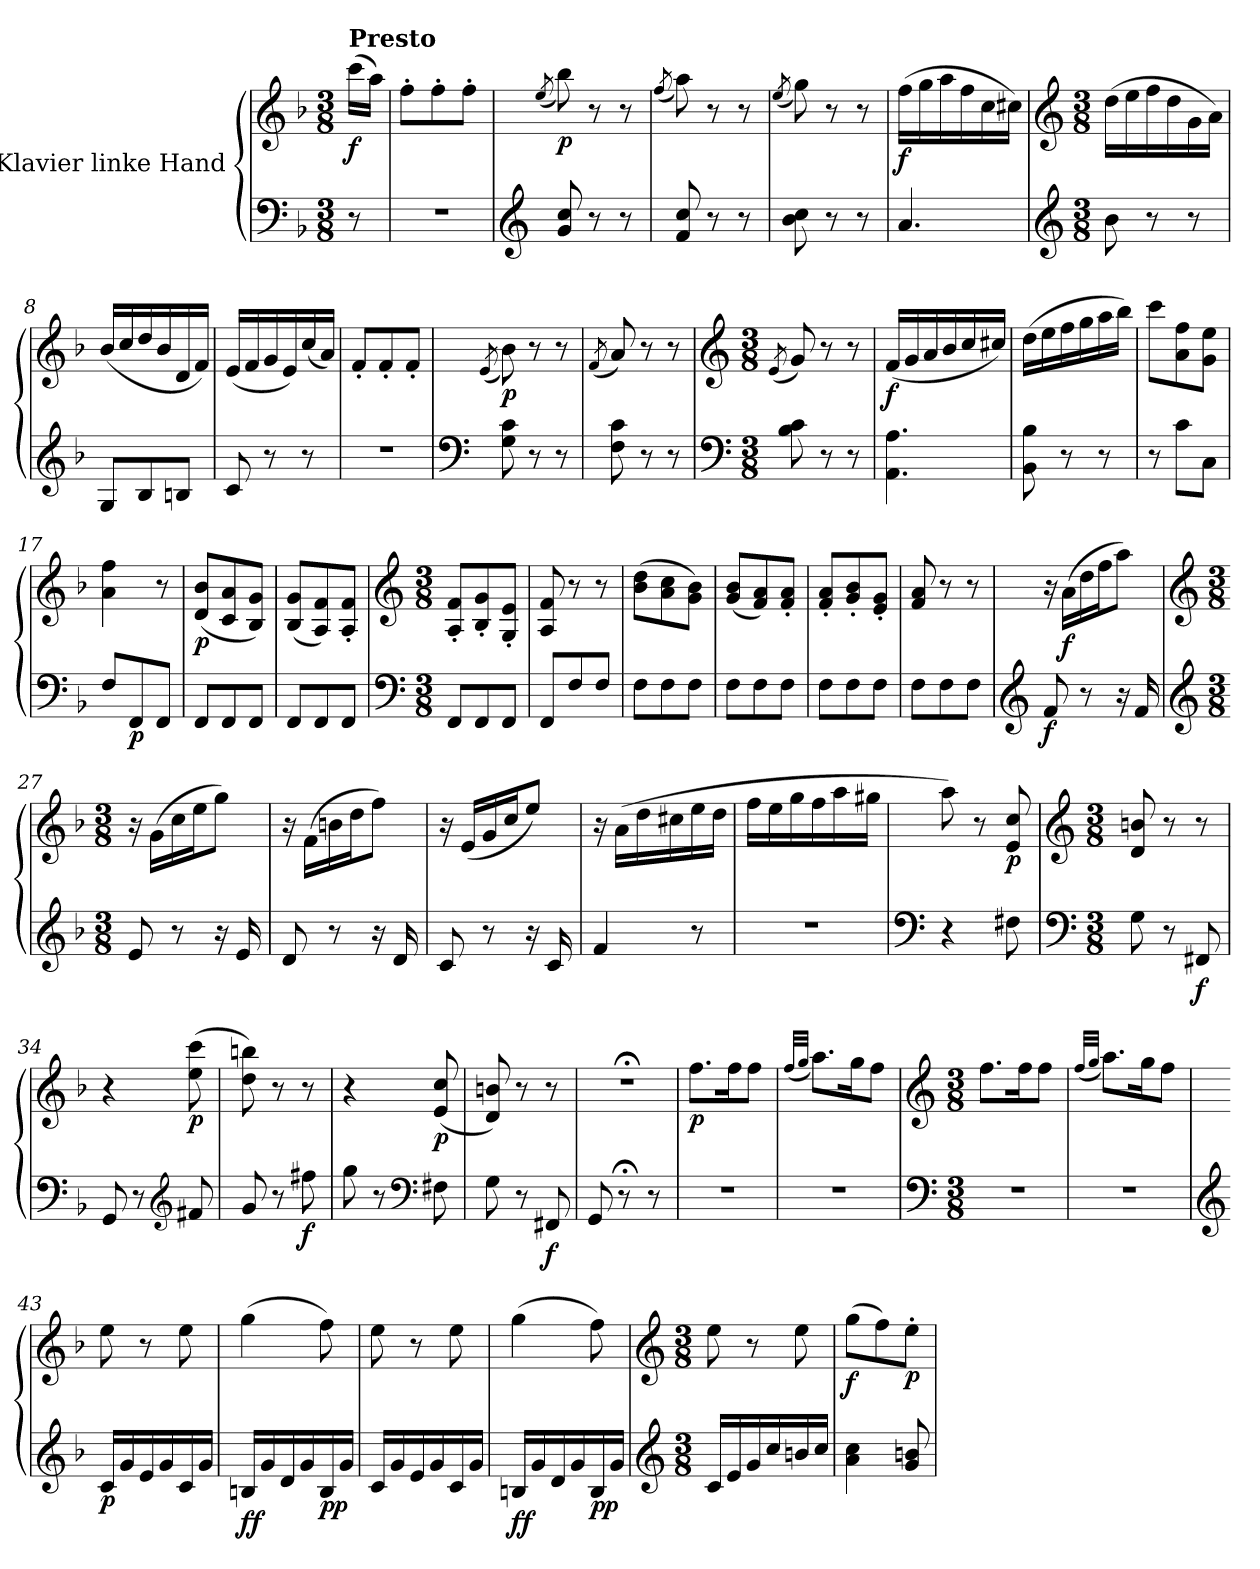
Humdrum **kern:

**kern	**kern	**dynam
*part1	*part1	*part1
*staff2	*staff1	*staff1/2
*I"Klavier linke Hand	*	*
*clefF4	*clefG2	*
*k[b-]	*k[b-]	*
*M3/8	*M3/8	*
=1	=1	=1
!	!LO:TX:a:B:t=Presto	!
!	!	!LO:DY:b
8r	(16ccc\LL	f
.	16aa\JJ)	.
=2	=2	=2
4.r	8ff'\L	.
.	8ff'\	.
.	8ff'\J	.
=3	=3	=3
*clefG2	*	*
.	(8qee/	.
!	!	!LO:DY:b
8g/ 8cc/	8bb-\)	p
8r	8r	.
8r	8r	.
=4	=4	=4
.	(8qff/	.
8f/ 8cc/	8aa\)	.
8r	8r	.
8r	8r	.
=5	=5	=5
.	(8qee/	.
8b-\ 8cc\	8gg\)	.
8r	8r	.
8r	8r	.
=6	=6	=6
!	!	!LO:DY:b
4.a/	(16ff\LL	f
.	16gg\	.
.	16aa\	.
.	16ff\	.
.	16cc\	.
.	16cc#X\JJ)	.
!!LO:LB:g=z
=7	=7	=7
*clefG2	*clefG2	*
*M3/8	*M3/8	*
8b-\	(16dd\LL	.
.	16ee\	.
8r	16ff\	.
.	16dd\	.
8r	16g\	.
.	16a\JJ)	.
=8	=8	=8
8G/L	(16b-/LL	.
.	16cc/	.
8B-/	16dd/	.
.	16b-/	.
8Bn/J	16d/	.
.	16f/JJ)	.
=9	=9	=9
8c/	(16e/LL	.
.	16f/	.
8r	16g/	.
.	16e/)	.
8r	(16cc/	.
.	16a/JJ)	.
=10	=10	=10
4.r	8f'/L	.
.	8f'/	.
.	8f'/J	.
=11	=11	=11
*clefF4	*	*
.	(8qe/	.
!	!	!LO:DY:b
8G\ 8c\	8b-\)	p
8r	8r	.
8r	8r	.
!!LO:LB:g=z
=12	=12	=12
.	(8qf/	.
8F\ 8c\	8a/)	.
8r	8r	.
8r	8r	.
!!LO:LB:g=z
=13	=13	=13
*clefF4	*clefG2	*
*M3/8	*M3/8	*
.	(8qe/	.
8B-\ 8c\	8g/)	.
8r	8r	.
8r	8r	.
=14	=14	=14
!	!	!LO:DY:b
4.AA\ 4.A\	(16f/LL	f
.	16g/	.
.	16a/	.
.	16b-/	.
.	16cc/	.
.	16cc#X/JJ)	.
=15	=15	=15
8BB-\ 8B-\	(16dd\LL	.
.	16ee\	.
8r	16ff\	.
.	16gg\	.
8r	16aa\	.
.	16bb-\JJ)	.
=16	=16	=16
8r	8ccc\L	.
8c\L	8a\ 8ff\	.
8C\J	8g\ 8ee\J	.
=17	=17	=17
8F/L	4a\ 4ff\	.
!	!	!LO:DY:b=2
8FF/	.	p
8FF/J	8r	.
=18	=18	=18
!	!	!LO:DY:b
8FF/L	(8d/ 8b-/L	p
8FF/	8c/ 8a/	.
8FF/J	8B-/ 8g/J)	.
!!LO:LB:g=z
=19	=19	=19
8FF/L	(8B-/ 8g/L	.
8FF/	8A/ 8f/)	.
8FF/J	8A/' 8f/'J	.
!!LO:LB:g=z
=20	=20	=20
*clefF4	*clefG2	*
*M3/8	*M3/8	*
8FF/L	8A/' 8f/'L	.
8FF/	8B-/' 8g/'	.
8FF/J	8G/' 8e/'J	.
=21	=21	=21
8FF/L	8A/ 8f/	.
8F/	8r	.
8F/J	8r	.
=22	=22	=22
8F\L	(8b-\ 8dd\L	.
8F\	8a\ 8cc\	.
8F\J	8g\ 8b-\J)	.
=23	=23	=23
8F\L	(8g/ 8b-/L	.
8F\	8f/ 8a/)	.
8F\J	8f/' 8a/'J	.
=24	=24	=24
8F\L	8f/' 8a/'L	.
8F\	8g/' 8b-/'	.
8F\J	8e/' 8g/'J	.
=25	=25	=25
8F\L	8f/ 8a/	.
8F\	8r	.
8F\J	8r	.
=26	=26	=26
*clefG2	*	*
!	!	!LO:DY:b=2
8f/	16r	f
!	!	!LO:DY:b
.	(16a\LL	f
8r	16dd\	.
.	16ff\J	.
16r	8aa\J)	.
16f/	.	.
!!LO:PB:g=z
=27	=27	=27
*clefG2	*clefG2	*
*M3/8	*M3/8	*
8e/	16r	.
.	(16g\LL	.
8r	16cc\	.
.	16ee\J	.
16r	8gg\J)	.
16e/	.	.
=28	=28	=28
8d/	16r	.
.	(16f\LL	.
8r	16bn\	.
.	16dd\J	.
16r	8ff\J)	.
16d/	.	.
=29	=29	=29
8c/	16r	.
.	(16e/LL	.
8r	16g/	.
.	16cc/J	.
16r	8ee/J)	.
16c/	.	.
=30	=30	=30
4f/	16r	.
.	(16a\LL	.
.	16dd\	.
.	16cc#X\	.
8r	16ee\	.
.	16dd\JJ	.
!!LO:LB:g=z
=31	=31	=31
4.r	16ff\LL	.
.	16ee\	.
.	16gg\	.
.	16ff\	.
.	16aa\	.
.	16gg#X\JJ	.
=32	=32	=32
*clefF4	*	*
4r	8aa\)	.
.	8r	.
!	!	!LO:DY:b
8F#X\	8e/ 8cc/	p
!!LO:LB:g=z
=33	=33	=33
*clefF4	*clefG2	*
*M3/8	*M3/8	*
8G\	8d/ 8bn/	.
8r	8r	.
!	!	!LO:DY:b=2
8FF#X/	8r	f
=34	=34	=34
8GG/	4r	.
8r	.	.
*clefG2	*	*
!	!	!LO:DY:b
8f#X/	(8ee\ 8ccc\	p
=35	=35	=35
8g/	8dd\ 8bbn\)	.
8r	8r	.
!	!	!LO:DY:b=2
8ff#X\	8r	f
=36	=36	=36
8gg\	4r	.
8r	.	.
*clefF4	*	*
!	!	!LO:DY:b
8F#X\	(8e/ 8cc/	p
=37	=37	=37
8G\	8d/ 8bn/)	.
8r	8r	.
!	!	!LO:DY:b=2
8FF#X/	8r	f
=38	=38	=38
8GG/	4.r;<	.
8r;<	.	.
8r	.	.
=39	=39	=39
!	!	!LO:DY:b
4.r	8.ff\L	p
.	16ff\K	.
.	8ff\J	.
=40	=40	=40
.	(32qff/LLL	.
.	32qgg/JJJ	.
4.r	8.aa\L)	.
.	16gg\K	.
.	8ff\J	.
!!LO:LB:g=z
=41	=41	=41
*clefF4	*clefG2	*
*M3/8	*M3/8	*
4.r	8.ff\L	.
.	16ff\K	.
.	8ff\J	.
=42	=42	=42
.	(32qff/LLL	.
.	32qgg/JJJ	.
4.r	8.aa\L)	.
.	16gg\K	.
.	8ff\J	.
=43	=43	=43
*clefG2	*	*
!	!	!LO:DY:b=2
16c/LL	8ee\	p
16g/	.	.
16e/	8r	.
16g/	.	.
16c/	8ee\	.
16g/JJ	.	.
=44	=44	=44
!	!	!LO:DY:b=2
!	!	!LO:DY:n=1:b
16Bn/LL	(4gg\	f f
16g/	.	.
16d/	.	.
16g/	.	.
!	!	!LO:DY:n=2:b=2
!	!	!LO:DY:n=3:b
16B/	8ff\)	p p
16g/JJ	.	.
=45	=45	=45
16c/LL	8ee\	.
16g/	.	.
16e/	8r	.
16g/	.	.
16c/	8ee\	.
16g/JJ	.	.
!!LO:LB:g=z
=46	=46	=46
!	!	!LO:DY:b=2
!	!	!LO:DY:n=1:b
16Bn/LL	(4gg\	f f
16g/	.	.
16d/	.	.
16g/	.	.
!	!	!LO:DY:n=2:b=2
!	!	!LO:DY:n=3:b
16B/	8ff\)	p p
16g/JJ	.	.
!!LO:LB:g=z
=47	=47	=47
*clefG2	*clefG2	*
*M3/8	*M3/8	*
16c/LL	8ee\	.
16e/	.	.
16g/	8r	.
16cc/	.	.
16bn/	8ee\	.
16cc/JJ	.	.
=48	=48	=48
!	!	!LO:DY:b
4a\ 4cc\	(8gg\L	f
.	8ff\)	.
!	!	!LO:DY:b
8g/ 8bn/	8ee'\J	p
=	=	=
*-	*-	*-
